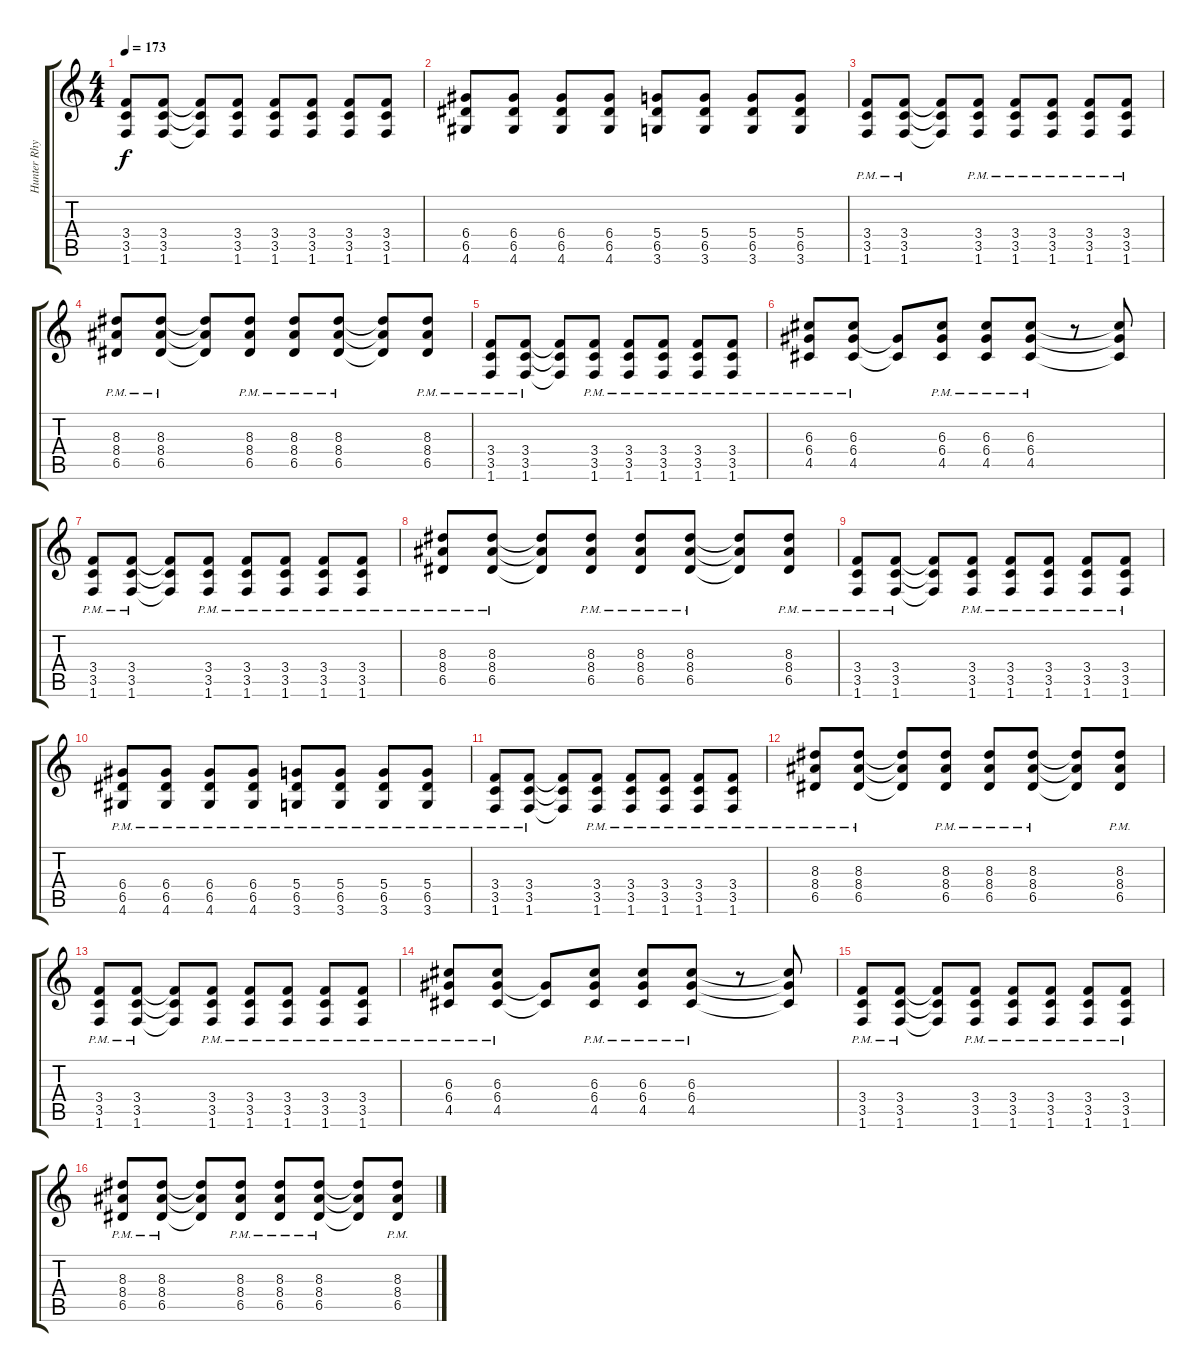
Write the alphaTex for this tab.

\track ("Hunter Rhythm" "Hunter Rhy") {instrument distortionguitar}
\staff {score tabs}
\tuning (E4 B3 G3 D3 A2 E2) {hide}
\ts (4 4)
\tempo 173
\clef g2
\ks c
(3.4 3.5 1.6).8{dy f} (3.4 3.5 1.6).8 (3.4{t} 3.5{t} 1.6{t}).8 (3.4 3.5 1.6).8 (3.4 3.5 1.6).8 (3.4 3.5 1.6).8 (3.4 3.5 1.6).8 (3.4 3.5 1.6).8 |
(6.4 6.5 4.6).8 (6.4 6.5 4.6).8 (6.4 6.5 4.6).8 (6.4 6.5 4.6).8 (5.4 6.5 3.6).8 (5.4 6.5 3.6).8 (5.4 6.5 3.6).8 (5.4 6.5 3.6).8 |
(3.4{pm} 3.5{pm} 1.6{pm}).8 (3.4{pm} 3.5{pm} 1.6{pm}).8 (3.4{t} 3.5{t} 1.6{t}).8 (3.4{pm} 3.5{pm} 1.6{pm}).8 (3.4{pm} 3.5{pm} 1.6{pm}).8 (3.4{pm} 3.5{pm} 1.6{pm}).8 (3.4{pm} 3.5{pm} 1.6{pm}).8 (3.4{pm} 3.5{pm} 1.6{pm}).8 |
(8.3{pm} 8.4{pm} 6.5{pm}).8 (8.3{pm} 8.4{pm} 6.5{pm}).8 (8.3{t} 8.4{t} 6.5{t}).8 (8.3{pm} 8.4{pm} 6.5{pm}).8 (8.3{pm} 8.4{pm} 6.5{pm}).8 (8.3{pm} 8.4{pm} 6.5{pm}).8 (8.3{t} 8.4{t} 6.5{t}).8 (8.3{pm} 8.4{pm} 6.5{pm}).8 |
(3.4{pm} 3.5{pm} 1.6{pm}).8 (3.4{pm} 3.5{pm} 1.6{pm}).8 (3.4{t} 3.5{t} 1.6{t}).8 (3.4{pm} 3.5{pm} 1.6{pm}).8 (3.4{pm} 3.5{pm} 1.6{pm}).8 (3.4{pm} 3.5{pm} 1.6{pm}).8 (3.4{pm} 3.5{pm} 1.6{pm}).8 (3.4{pm} 3.5{pm} 1.6{pm}).8 |
(6.3{pm} 6.4{pm} 4.5{pm}).8 (6.3{pm} 6.4{pm} 4.5{pm}).8 (6.4{t} 4.5{t}).8 (6.3{pm} 6.4{pm} 4.5{pm}).8 (6.3{pm} 6.4{pm} 4.5{pm}).8 (6.3{pm} 6.4{pm} 4.5{pm}).8 r.8 (6.3{t} 6.4{t} 4.5{t}).8 |
(3.4{pm} 3.5{pm} 1.6{pm}).8 (3.4{pm} 3.5{pm} 1.6{pm}).8 (3.4{t} 3.5{t} 1.6{t}).8 (3.4{pm} 3.5{pm} 1.6{pm}).8 (3.4{pm} 3.5{pm} 1.6{pm}).8 (3.4{pm} 3.5{pm} 1.6{pm}).8 (3.4{pm} 3.5{pm} 1.6{pm}).8 (3.4{pm} 3.5{pm} 1.6{pm}).8 |
(8.3{pm} 8.4{pm} 6.5{pm}).8 (8.3{pm} 8.4{pm} 6.5{pm}).8 (8.3{t} 8.4{t} 6.5{t}).8 (8.3{pm} 8.4{pm} 6.5{pm}).8 (8.3{pm} 8.4{pm} 6.5{pm}).8 (8.3{pm} 8.4{pm} 6.5{pm}).8 (8.3{t} 8.4{t} 6.5{t}).8 (8.3{pm} 8.4{pm} 6.5{pm}).8 |
(3.4{pm} 3.5{pm} 1.6{pm}).8 (3.4{pm} 3.5{pm} 1.6{pm}).8 (3.4{t} 3.5{t} 1.6{t}).8 (3.4{pm} 3.5{pm} 1.6{pm}).8 (3.4{pm} 3.5{pm} 1.6{pm}).8 (3.4{pm} 3.5{pm} 1.6{pm}).8 (3.4{pm} 3.5{pm} 1.6{pm}).8 (3.4{pm} 3.5{pm} 1.6{pm}).8 |
(6.4{pm} 6.5{pm} 4.6{pm}).8 (6.4{pm} 6.5{pm} 4.6{pm}).8 (6.4{pm} 6.5{pm} 4.6{pm}).8 (6.4{pm} 6.5{pm} 4.6{pm}).8 (5.4{pm} 6.5{pm} 3.6{pm}).8 (5.4{pm} 6.5{pm} 3.6{pm}).8 (5.4{pm} 6.5{pm} 3.6{pm}).8 (5.4{pm} 6.5{pm} 3.6{pm}).8 |
(3.4{pm} 3.5{pm} 1.6{pm}).8 (3.4{pm} 3.5{pm} 1.6{pm}).8 (3.4{t} 3.5{t} 1.6{t}).8 (3.4{pm} 3.5{pm} 1.6{pm}).8 (3.4{pm} 3.5{pm} 1.6{pm}).8 (3.4{pm} 3.5{pm} 1.6{pm}).8 (3.4{pm} 3.5{pm} 1.6{pm}).8 (3.4{pm} 3.5{pm} 1.6{pm}).8 |
(8.3{pm} 8.4{pm} 6.5{pm}).8 (8.3{pm} 8.4{pm} 6.5{pm}).8 (8.3{t} 8.4{t} 6.5{t}).8 (8.3{pm} 8.4{pm} 6.5{pm}).8 (8.3{pm} 8.4{pm} 6.5{pm}).8 (8.3{pm} 8.4{pm} 6.5{pm}).8 (8.3{t} 8.4{t} 6.5{t}).8 (8.3{pm} 8.4{pm} 6.5{pm}).8 |
(3.4{pm} 3.5{pm} 1.6{pm}).8 (3.4{pm} 3.5{pm} 1.6{pm}).8 (3.4{t} 3.5{t} 1.6{t}).8 (3.4{pm} 3.5{pm} 1.6{pm}).8 (3.4{pm} 3.5{pm} 1.6{pm}).8 (3.4{pm} 3.5{pm} 1.6{pm}).8 (3.4{pm} 3.5{pm} 1.6{pm}).8 (3.4{pm} 3.5{pm} 1.6{pm}).8 |
(6.3{pm} 6.4{pm} 4.5{pm}).8 (6.3{pm} 6.4{pm} 4.5{pm}).8 (6.4{t} 4.5{t}).8 (6.3{pm} 6.4{pm} 4.5{pm}).8 (6.3{pm} 6.4{pm} 4.5{pm}).8 (6.3{pm} 6.4{pm} 4.5{pm}).8 r.8 (6.3{t} 6.4{t} 4.5{t}).8 |
(3.4{pm} 3.5{pm} 1.6{pm}).8 (3.4{pm} 3.5{pm} 1.6{pm}).8 (3.4{t} 3.5{t} 1.6{t}).8 (3.4{pm} 3.5{pm} 1.6{pm}).8 (3.4{pm} 3.5{pm} 1.6{pm}).8 (3.4{pm} 3.5{pm} 1.6{pm}).8 (3.4{pm} 3.5{pm} 1.6{pm}).8 (3.4{pm} 3.5{pm} 1.6{pm}).8 |
(8.3{pm} 8.4{pm} 6.5{pm}).8 (8.3{pm} 8.4{pm} 6.5{pm}).8 (8.3{t} 8.4{t} 6.5{t}).8 (8.3{pm} 8.4{pm} 6.5{pm}).8 (8.3{pm} 8.4{pm} 6.5{pm}).8 (8.3{pm} 8.4{pm} 6.5{pm}).8 (8.3{t} 8.4{t} 6.5{t}).8 (8.3{pm} 8.4{pm} 6.5{pm}).8
